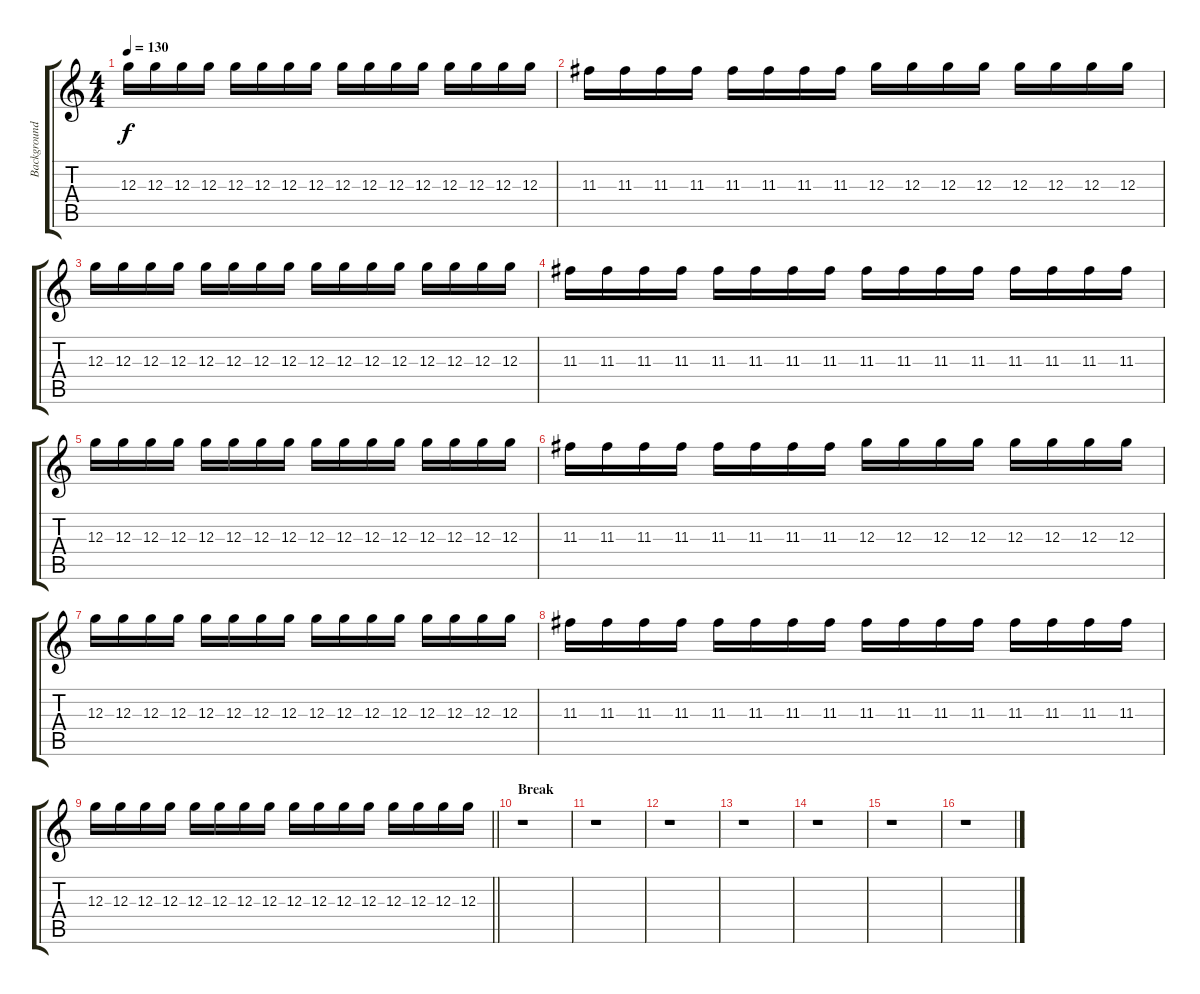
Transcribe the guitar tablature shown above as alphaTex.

\track ("Background [Guitar?]" "Background") {instrument distortionguitar}
\staff {score tabs}
\tuning (E4 B3 G3 D3 A2 E2) {hide}
\ts (4 4)
\tempo 130
\clef g2
\ks c
12.3.16{dy f} 12.3.16 12.3.16 12.3.16 12.3.16 12.3.16 12.3.16 12.3.16 12.3.16 12.3.16 12.3.16 12.3.16 12.3.16 12.3.16 12.3.16 12.3.16 |
11.3.16 11.3.16 11.3.16 11.3.16 11.3.16 11.3.16 11.3.16 11.3.16 12.3.16 12.3.16 12.3.16 12.3.16 12.3.16 12.3.16 12.3.16 12.3.16 |
12.3.16 12.3.16 12.3.16 12.3.16 12.3.16 12.3.16 12.3.16 12.3.16 12.3.16 12.3.16 12.3.16 12.3.16 12.3.16 12.3.16 12.3.16 12.3.16 |
11.3.16 11.3.16 11.3.16 11.3.16 11.3.16 11.3.16 11.3.16 11.3.16 11.3.16 11.3.16 11.3.16 11.3.16 11.3.16 11.3.16 11.3.16 11.3.16 |
12.3.16 12.3.16 12.3.16 12.3.16 12.3.16 12.3.16 12.3.16 12.3.16 12.3.16 12.3.16 12.3.16 12.3.16 12.3.16 12.3.16 12.3.16 12.3.16 |
11.3.16 11.3.16 11.3.16 11.3.16 11.3.16 11.3.16 11.3.16 11.3.16 12.3.16 12.3.16 12.3.16 12.3.16 12.3.16 12.3.16 12.3.16 12.3.16 |
12.3.16 12.3.16 12.3.16 12.3.16 12.3.16 12.3.16 12.3.16 12.3.16 12.3.16 12.3.16 12.3.16 12.3.16 12.3.16 12.3.16 12.3.16 12.3.16 |
11.3.16 11.3.16 11.3.16 11.3.16 11.3.16 11.3.16 11.3.16 11.3.16 11.3.16 11.3.16 11.3.16 11.3.16 11.3.16 11.3.16 11.3.16 11.3.16 |
\barLineRight lightlight
12.3.16 12.3.16 12.3.16 12.3.16 12.3.16 12.3.16 12.3.16 12.3.16 12.3.16 12.3.16 12.3.16 12.3.16 12.3.16 12.3.16 12.3.16 12.3.16 |
\section ("" "Break")
r.1 |
r.1 |
r.1 |
r.1 |
r.1 |
r.1 |
r.1
